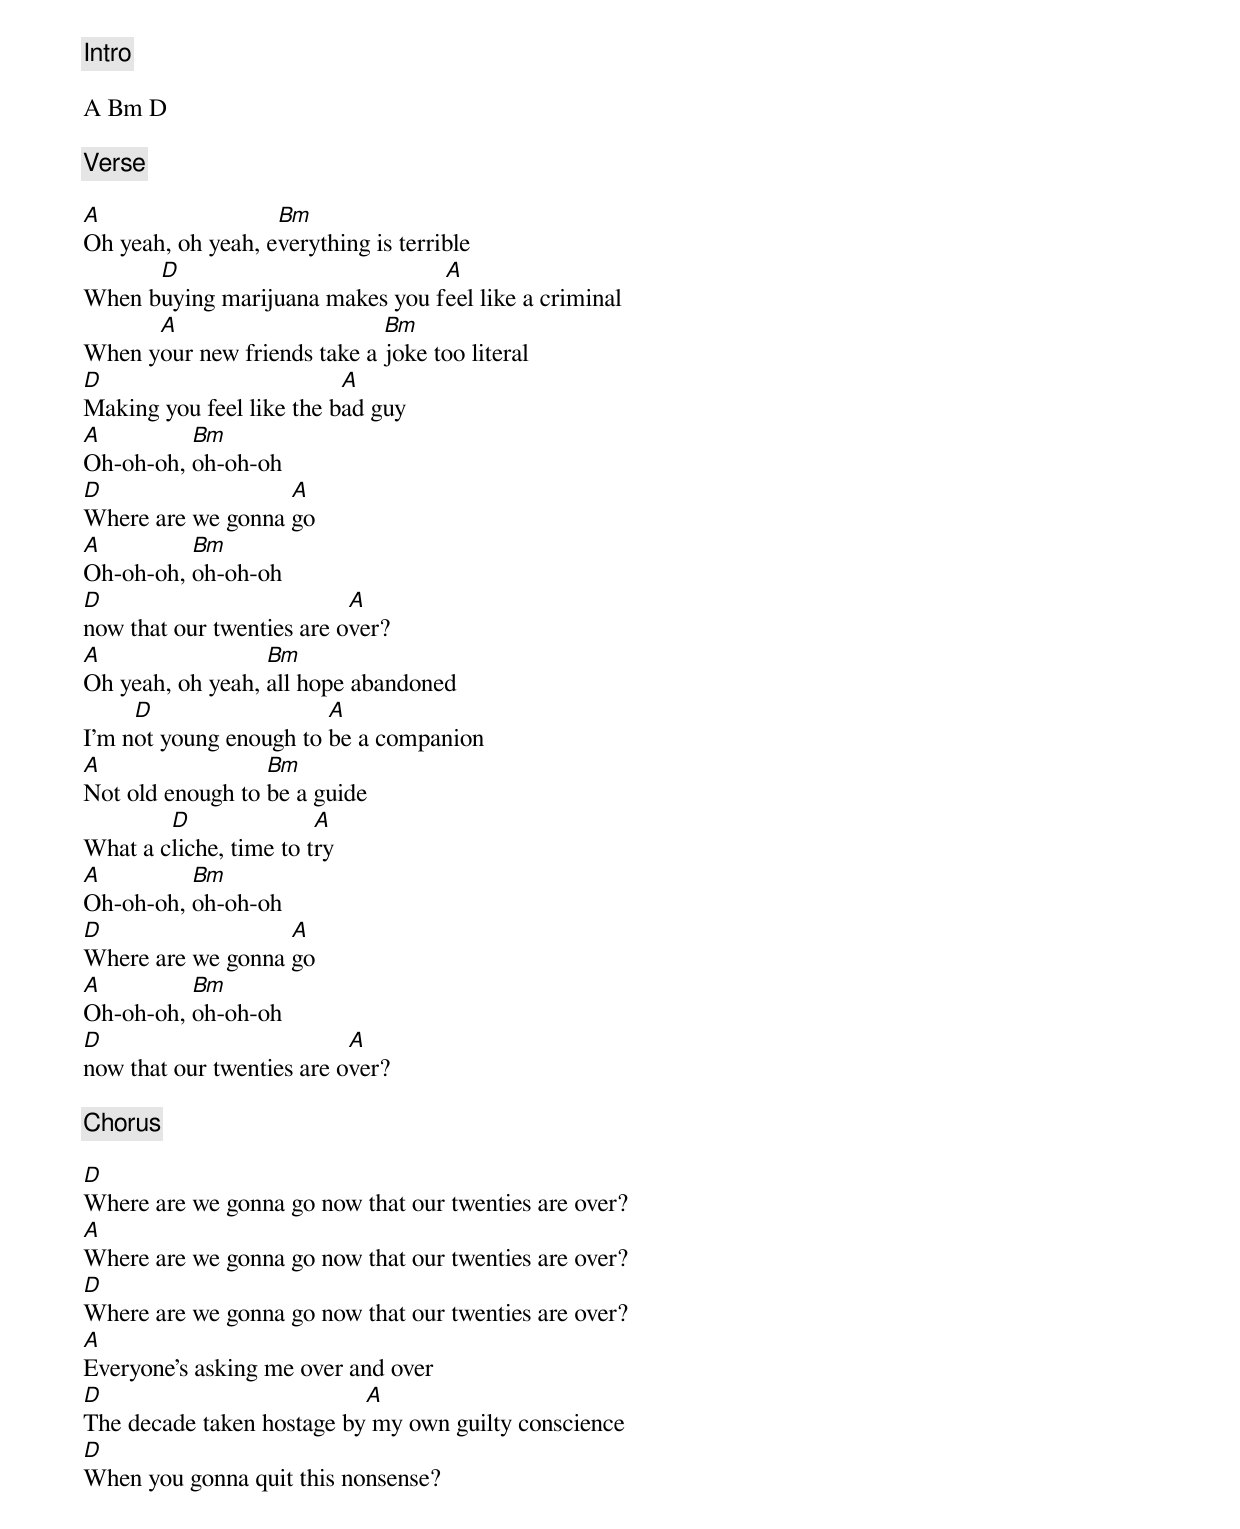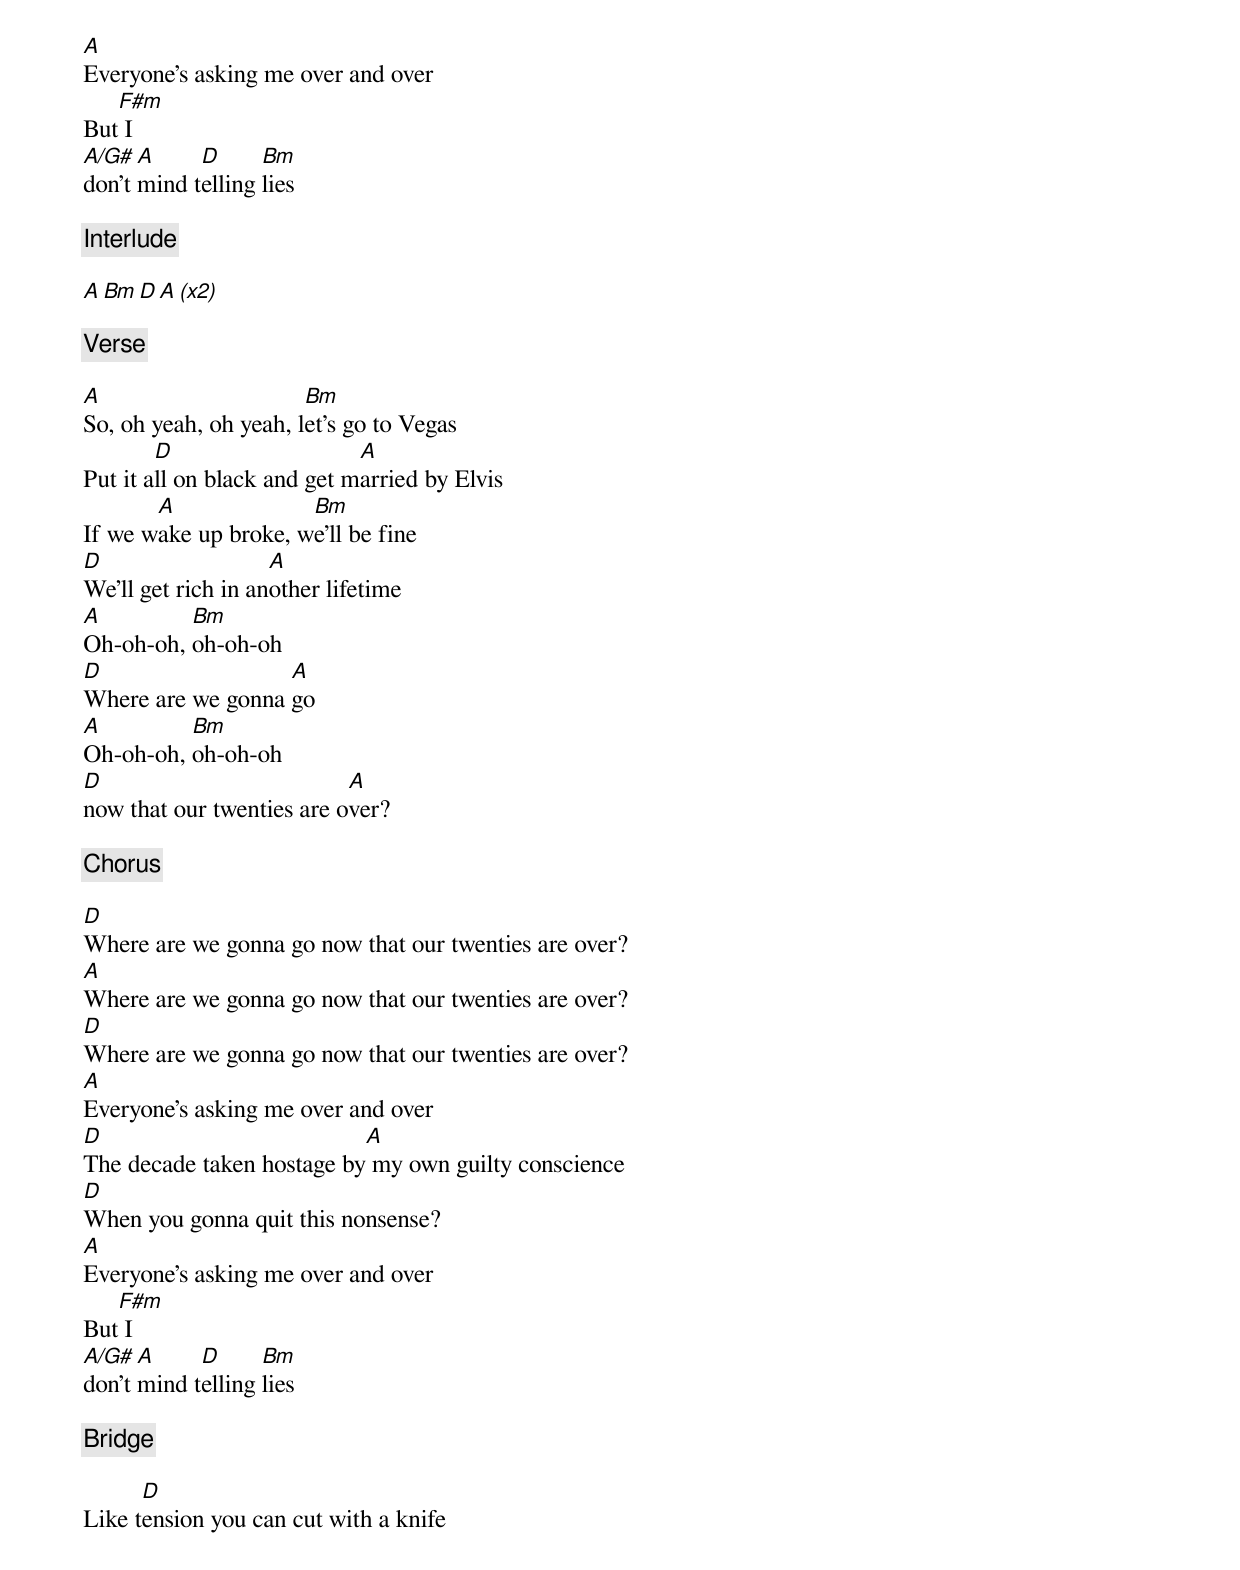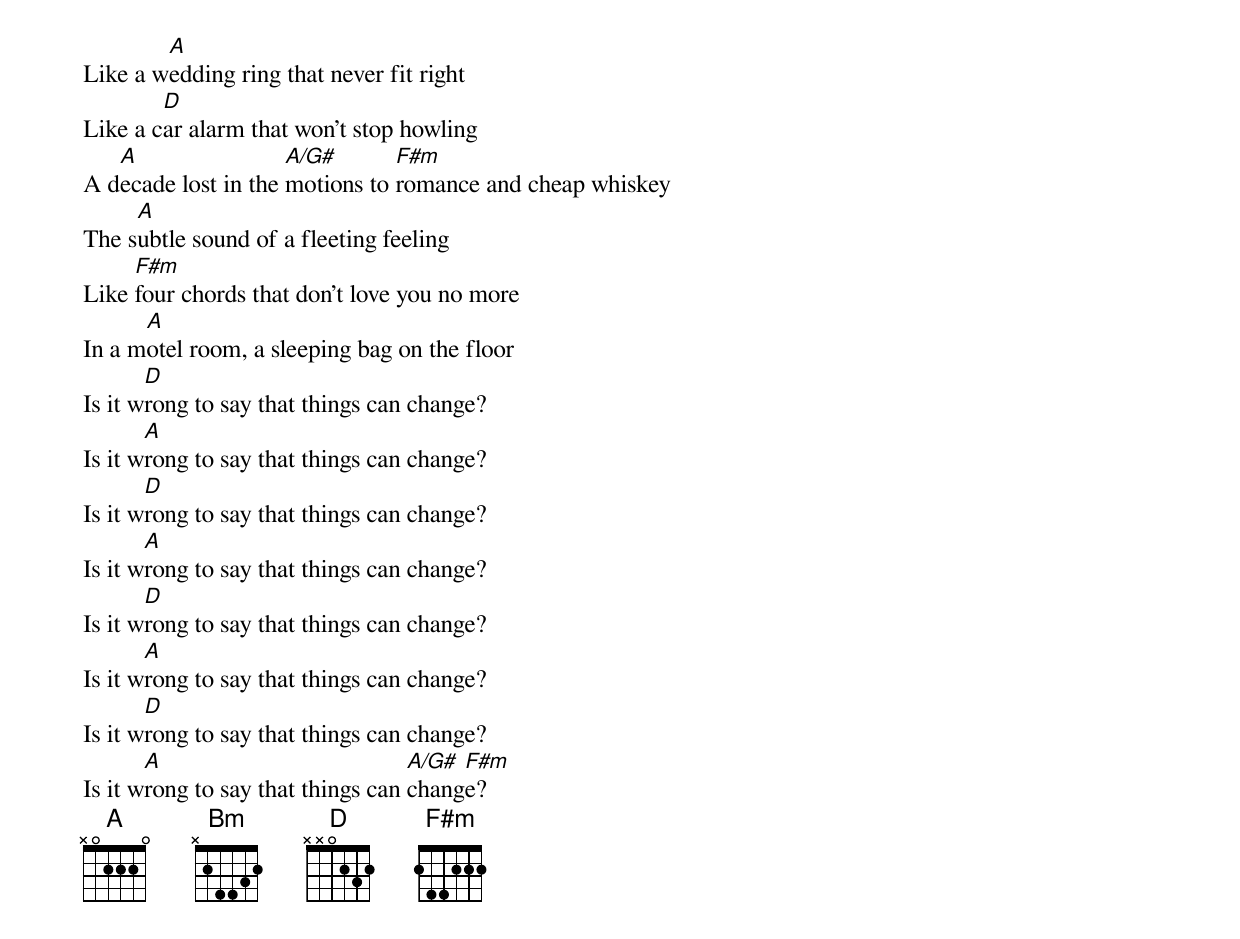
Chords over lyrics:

[Intro]

A Bm D

[Verse]

A                  Bm
Oh yeah, oh yeah, everything is terrible
      D                          A
When buying marijuana makes you feel like a criminal
      A                      Bm
When your new friends take a joke too literal
D                         A
Making you feel like the bad guy
A         Bm
Oh-oh-oh, oh-oh-oh
D                  A
Where are we gonna go
A         Bm
Oh-oh-oh, oh-oh-oh
D                          A
now that our twenties are over?
A                 Bm
Oh yeah, oh yeah, all hope abandoned
     D                  A
I'm not young enough to be a companion
A                 Bm
Not old enough to be a guide
        D               A
What a cliche, time to try
A         Bm
Oh-oh-oh, oh-oh-oh
D                  A
Where are we gonna go
A         Bm
Oh-oh-oh, oh-oh-oh
D                          A
now that our twenties are over?

[Chorus]

D
Where are we gonna go now that our twenties are over?
A
Where are we gonna go now that our twenties are over?
D
Where are we gonna go now that our twenties are over?
A
Everyone's asking me over and over
D                          A
The decade taken hostage by my own guilty conscience
D
When you gonna quit this nonsense?
A
Everyone's asking me over and over
   F#m
But I
A/G#  A     D      Bm
don't mind telling lies

[Interlude]

A Bm D A (x2)

[Verse]

A                      Bm
So, oh yeah, oh yeah, let's go to Vegas
        D                    A
Put it all on black and get married by Elvis
       A              Bm
If we wake up broke, we'll be fine
D                   A
We'll get rich in another lifetime
A         Bm
Oh-oh-oh, oh-oh-oh
D                  A
Where are we gonna go
A         Bm
Oh-oh-oh, oh-oh-oh
D                          A
now that our twenties are over?

[Chorus]

D
Where are we gonna go now that our twenties are over?
A
Where are we gonna go now that our twenties are over?
D
Where are we gonna go now that our twenties are over?
A
Everyone's asking me over and over
D                          A
The decade taken hostage by my own guilty conscience
D
When you gonna quit this nonsense?
A
Everyone's asking me over and over
   F#m
But I
A/G#  A     D      Bm
don't mind telling lies

[Bridge]

      D
Like tension you can cut with a knife
        A
Like a wedding ring that never fit right
        D
Like a car alarm that won't stop howling
   A                 A/G#       F#m
A decade lost in the motions to romance and cheap whiskey
     A
The subtle sound of a fleeting feeling
     F#m
Like four chords that don't love you no more
      A
In a motel room, a sleeping bag on the floor
       D
Is it wrong to say that things can change?
       A
Is it wrong to say that things can change?
       D
Is it wrong to say that things can change?
       A
Is it wrong to say that things can change?
       D
Is it wrong to say that things can change?
       A
Is it wrong to say that things can change?
       D
Is it wrong to say that things can change?
       A                           A/G# F#m
Is it wrong to say that things can change?
